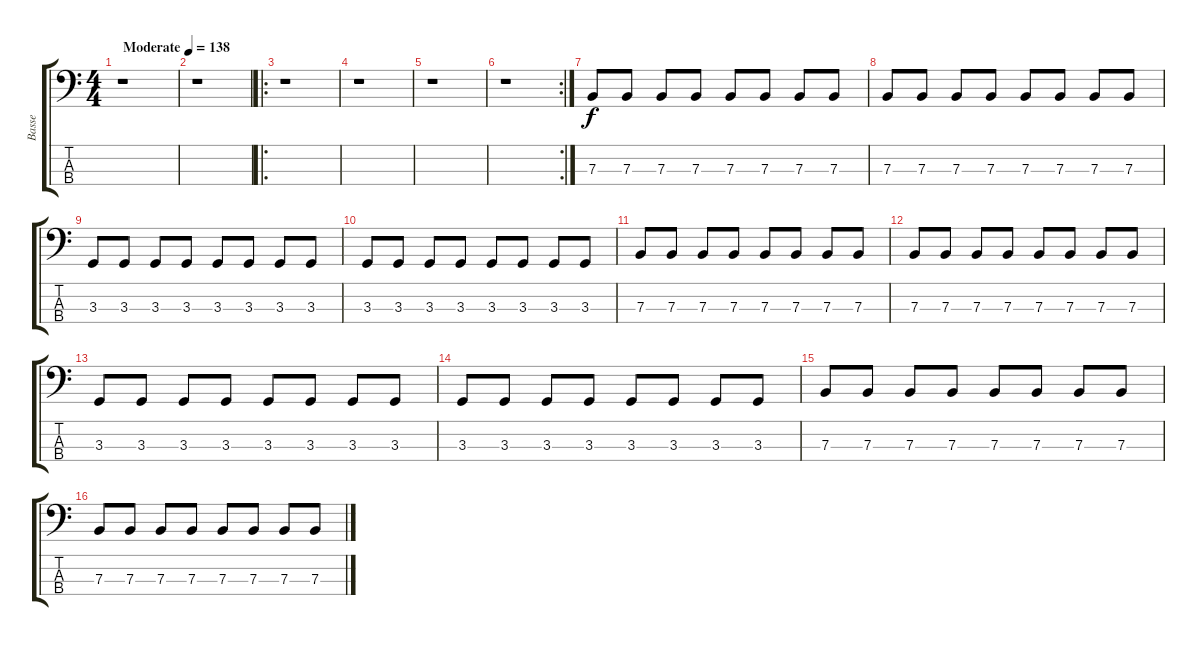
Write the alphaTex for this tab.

\track ("Basse" "Basse") {instrument electricbassfinger}
\staff {score tabs}
\tuning (D2 A1 E1 B0) {hide}
\ts (4 4)
\tempo (138 "Moderate")
\clef f4
\ks c
r.1{dy f instrument electricbassfinger} |
r.1 |
\ro
r.1 |
r.1 |
r.1 |
\rc 2
r.1 |
7.3.8 7.3.8 7.3.8 7.3.8 7.3.8 7.3.8 7.3.8 7.3.8 |
7.3.8 7.3.8 7.3.8 7.3.8 7.3.8 7.3.8 7.3.8 7.3.8 |
3.3.8 3.3.8 3.3.8 3.3.8 3.3.8 3.3.8 3.3.8 3.3.8 |
3.3.8 3.3.8 3.3.8 3.3.8 3.3.8 3.3.8 3.3.8 3.3.8 |
7.3.8 7.3.8 7.3.8 7.3.8 7.3.8 7.3.8 7.3.8 7.3.8 |
7.3.8 7.3.8 7.3.8 7.3.8 7.3.8 7.3.8 7.3.8 7.3.8 |
3.3.8 3.3.8 3.3.8 3.3.8 3.3.8 3.3.8 3.3.8 3.3.8 |
3.3.8 3.3.8 3.3.8 3.3.8 3.3.8 3.3.8 3.3.8 3.3.8 |
7.3.8 7.3.8 7.3.8 7.3.8 7.3.8 7.3.8 7.3.8 7.3.8 |
7.3.8 7.3.8 7.3.8 7.3.8 7.3.8 7.3.8 7.3.8 7.3.8
